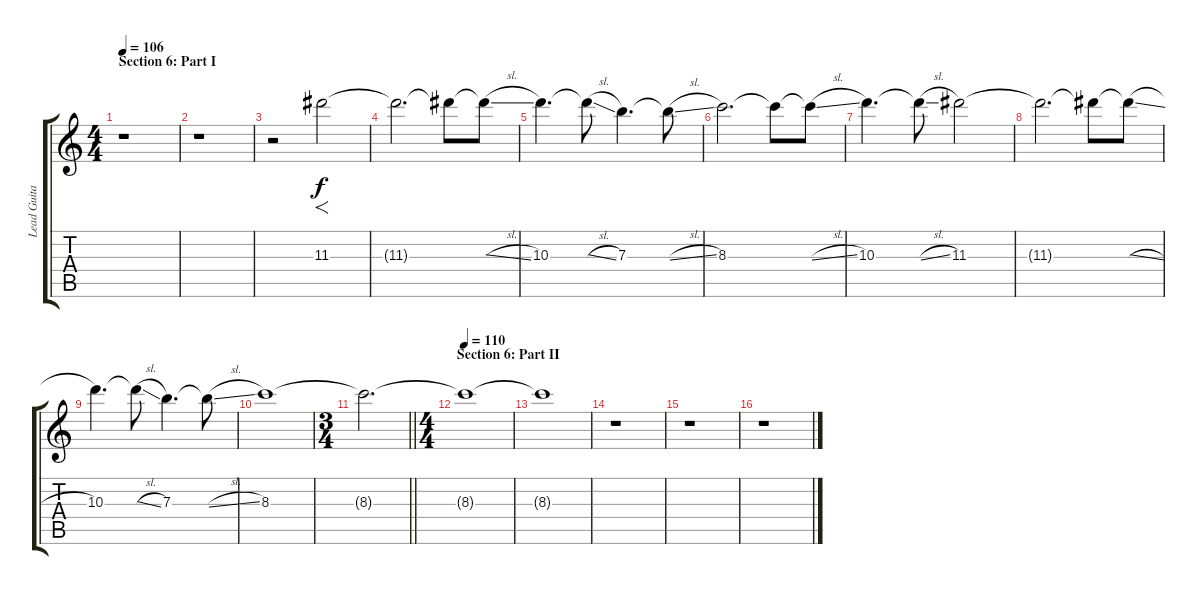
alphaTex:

\track ("Lead Guitar 1 w/ Ebow" "Lead Guita") {instrument overdrivenguitar}
\staff {score tabs}
\tuning (Db5 Ab4 E4 B3 Gb3 Db3) {hide}
\ts (4 4)
\section ("" "Section 6: Part I")
\tempo 106
\clef g2
\ks c
r.1{dy f} |
r.1 |
r.2 11.3.2{f} |
11.3{t}.2{d} 11.3{t}.8 11.3{sl t}.8 |
10.3.4{d} 10.3{sl t}.8 7.3.4{d} 7.3{sl t}.8 |
8.3.2{d} 8.3{t}.8 8.3{sl t}.8 |
10.3.4{d} 10.3{sl t}.8 11.3.2 |
11.3{t}.2{d} 11.3{t}.8 11.3{sl t}.8 |
10.3.4{d} 10.3{sl t}.8 7.3.4{d} 7.3{sl t}.8 |
8.3.1 |
\ts (3 4)
\barLineRight lightlight
8.3{t}.2{d} |
\ts (4 4)
\section ("" "Section 6: Part II")
\tempo 110
8.3{t}.1{volume 0} |
8.3{t}.1 |
r.1 |
r.1 |
r.1
